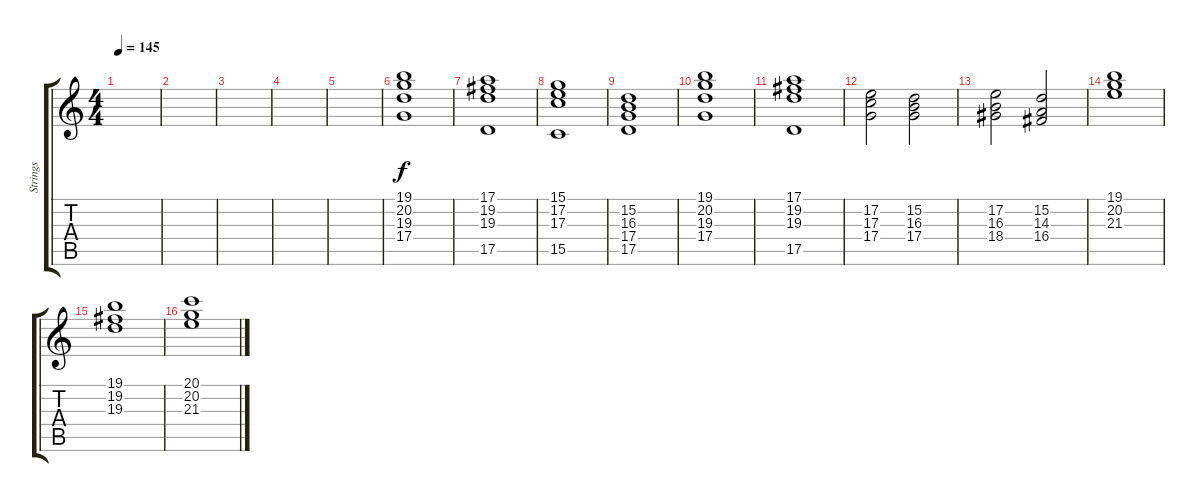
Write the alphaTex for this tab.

\track ("Strings" "Strings") {instrument stringensemble1}
\staff {score tabs}
\tuning (E4 B3 G3 D3 A2 E2) {hide}
\ts (4 4)
\tempo 145
\clef g2
\ks c
|
|
|
|
|
(19.1 20.2 19.3 17.4).1 |
(17.1 19.2 19.3 17.5).1 |
(15.1 17.2 17.3 15.5).1 |
(15.2 16.3 17.4 17.5).1 |
(19.1 20.2 19.3 17.4).1 |
(17.1 19.2 19.3 17.5).1 |
(17.2 17.3 17.4).2 (15.2 16.3 17.4).2 |
(17.2 16.3 18.4).2 (15.2 14.3 16.4).2 |
(19.1 20.2 21.3).1 |
(19.1 19.2 19.3).1 |
(20.1 20.2 21.3).1
